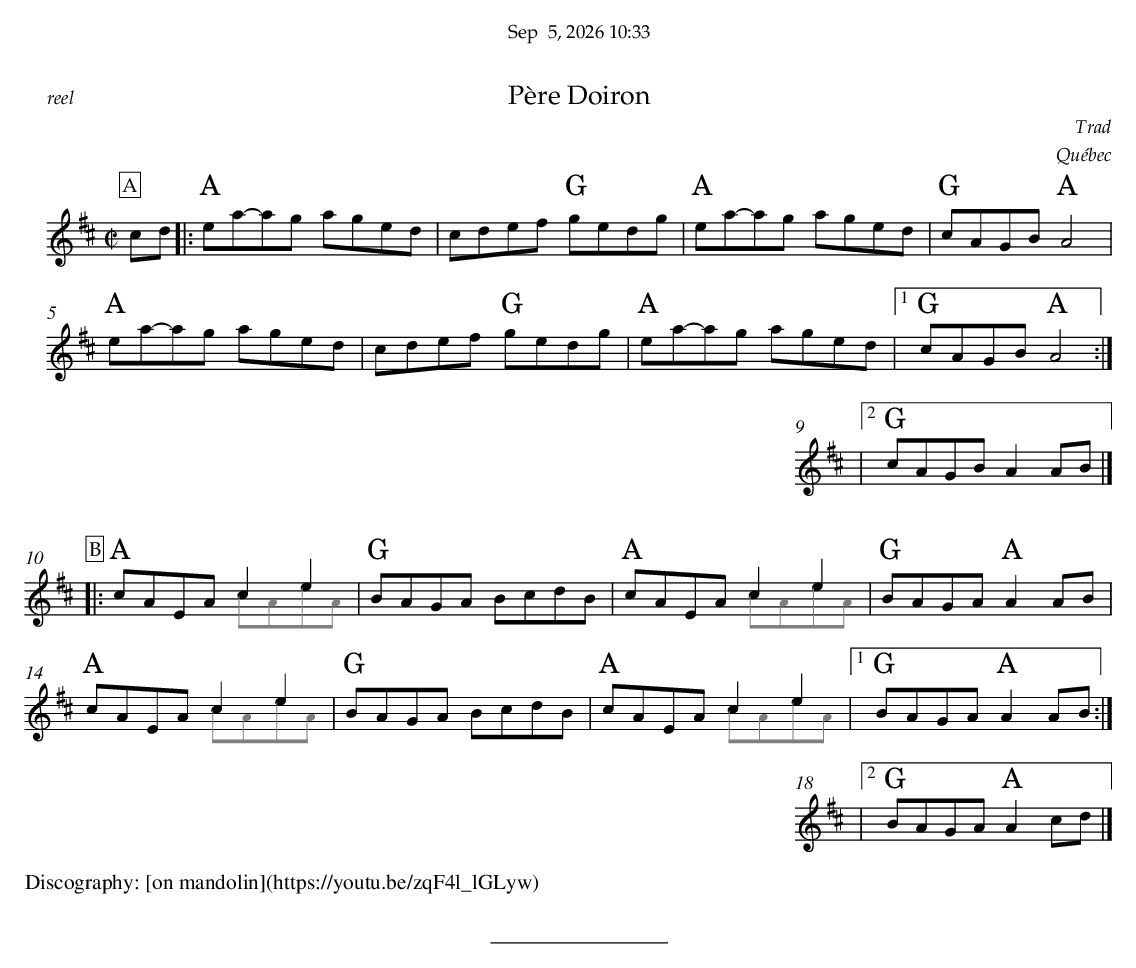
X:1
T:Père Doiron
C:Trad
O:Québec
M:C|
L:1/8
K:Amix
P:A
cd|: "A" ea-ag aged|cdef "G" gedg| "A" ea-ag aged| "G" cAGB "A" A4 |
 "A" ea-ag aged|cdef "G" gedg| "A" ea-ag aged|1 "G" cAGB "A" A4 :|
|2 "G" cAGB A2 AB |]
%%vskip 0.5cm
P:B
|: "A" cAEA c2e2 &\
x4 cAeA | "G" BAGA BcdB | "A" cAEA c2e2 &x4 cAeA | "G" BAGA "A" A2 AB |
 "A" cAEA c2e2 &x4 cAeA | "G" BAGA BcdB |  "A" cAEA c2e2 &x4 cAeA |1 "G" BAGA "A" A2 AB :|
|2 "G" BAGA "A" A2 cd |]
